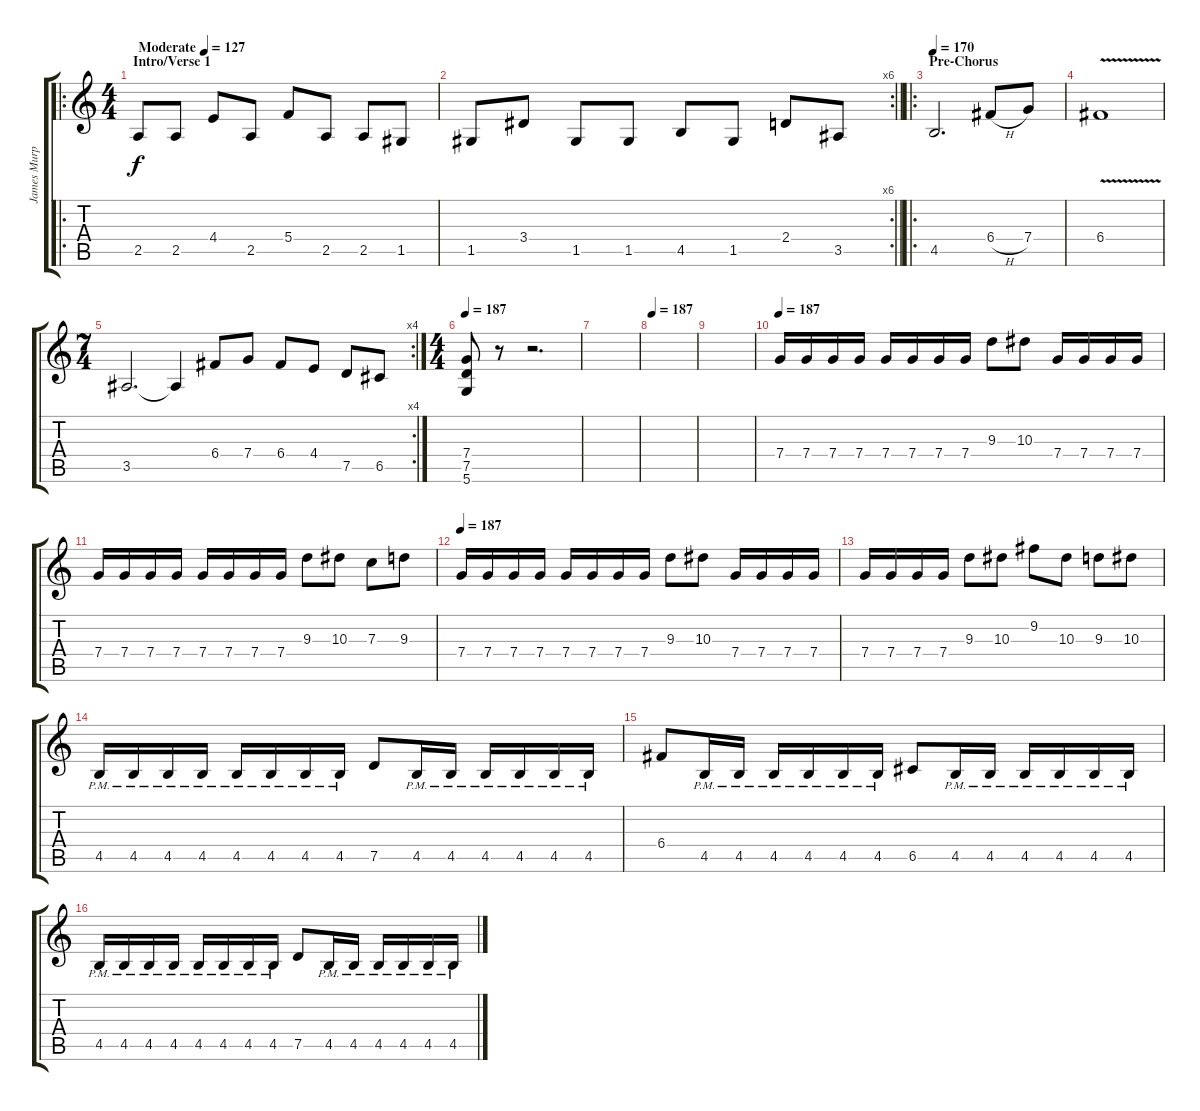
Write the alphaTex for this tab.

\track ("James Murphy" "James Murp") {instrument distortionguitar}
\staff {score tabs}
\tuning (D4 A3 F3 C3 G2 D2) {hide}
\ro
\ts (4 4)
\section ("" "Intro/Verse 1")
\tempo (127 "Moderate")
\clef g2
\ks c
2.5.8{dy f instrument distortionguitar} 2.5.8 4.4.8 2.5.8 5.4.8 2.5.8 2.5.8 1.5.8 |
\rc 6
\barLineRight lightlight
1.5.8 3.4.8 1.5.8 1.5.8 4.5.8 1.5.8 2.4.8 3.5.8 |
\ro
\section ("" "Pre-Chorus")
\tempo 170
4.5.2{d} 6.4{h}.8 7.4.8 |
6.4{v}.1 |
\rc 4
\ts (7 4)
3.5.2{d} 3.5{t}.4 6.4.8 7.4.8 6.4.8 4.4.8 7.5.8 6.5.8 |
\ts (4 4)
\tempo 187
(7.4 7.5 5.6).8 r.8 r.2{d} |
|
\tempo 187
|
|
\tempo 187
7.4.16 7.4.16 7.4.16 7.4.16 7.4.16 7.4.16 7.4.16 7.4.16 9.3.8 10.3.8 7.4.16 7.4.16 7.4.16 7.4.16 |
7.4.16 7.4.16 7.4.16 7.4.16 7.4.16 7.4.16 7.4.16 7.4.16 9.3.8 10.3.8 7.3.8 9.3.8 |
\tempo 187
7.4.16 7.4.16 7.4.16 7.4.16 7.4.16 7.4.16 7.4.16 7.4.16 9.3.8 10.3.8 7.4.16 7.4.16 7.4.16 7.4.16 |
7.4.16 7.4.16 7.4.16 7.4.16 9.3.8 10.3.8 9.2.8 10.3.8 9.3.8 10.3.8 |
4.5{pm}.16 4.5{pm}.16 4.5{pm}.16 4.5{pm}.16 4.5{pm}.16 4.5{pm}.16 4.5{pm}.16 4.5{pm}.16 7.5.8 4.5{pm}.16 4.5{pm}.16 4.5{pm}.16 4.5{pm}.16 4.5{pm}.16 4.5{pm}.16 |
6.4.8 4.5{pm}.16 4.5{pm}.16 4.5{pm}.16 4.5{pm}.16 4.5{pm}.16 4.5{pm}.16 6.5.8 4.5{pm}.16 4.5{pm}.16 4.5{pm}.16 4.5{pm}.16 4.5{pm}.16 4.5{pm}.16 |
4.5{pm}.16 4.5{pm}.16 4.5{pm}.16 4.5{pm}.16 4.5{pm}.16 4.5{pm}.16 4.5{pm}.16 4.5{pm}.16 7.5.8 4.5{pm}.16 4.5{pm}.16 4.5{pm}.16 4.5{pm}.16 4.5{pm}.16 4.5{pm}.16
